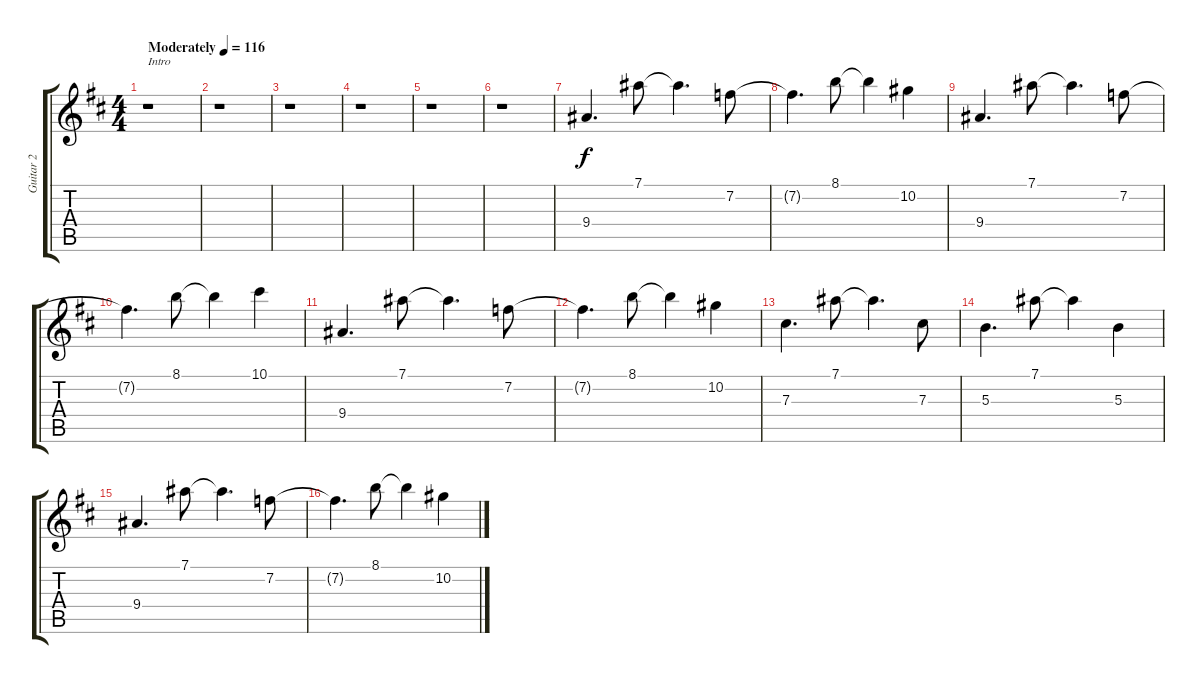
\track ("Guitar 2" "Guitar 2") {instrument electricguitarclean}
\staff {score tabs}
\tuning (Eb4 Bb3 Gb3 Db3 Ab2 Db2) {hide}
\ts (4 4)
\tempo (116 "Moderately")
\clef g2
\ks d
r.1{txt "Intro" dy f instrument electricguitarclean} |
r.1 |
r.1 |
r.1 |
r.1 |
r.1 |
9.4.4{d} 7.1.8 7.1{t}.4{d} 7.2.8 |
7.2{t}.4{d} 8.1.8 8.1{t}.4 10.2.4 |
9.4.4{d} 7.1.8 7.1{t}.4{d} 7.2.8 |
7.2{t}.4{d} 8.1.8 8.1{t}.4 10.1.4 |
9.4.4{d} 7.1.8 7.1{t}.4{d} 7.2.8 |
7.2{t}.4{d} 8.1.8 8.1{t}.4 10.2.4 |
7.3.4{d} 7.1.8 7.1{t}.4{d} 7.3.8 |
5.3.4{d} 7.1.8 7.1{t}.4 5.3.4 |
9.4.4{d} 7.1.8 7.1{t}.4{d} 7.2.8 |
7.2{t}.4{d} 8.1.8 8.1{t}.4 10.2.4
